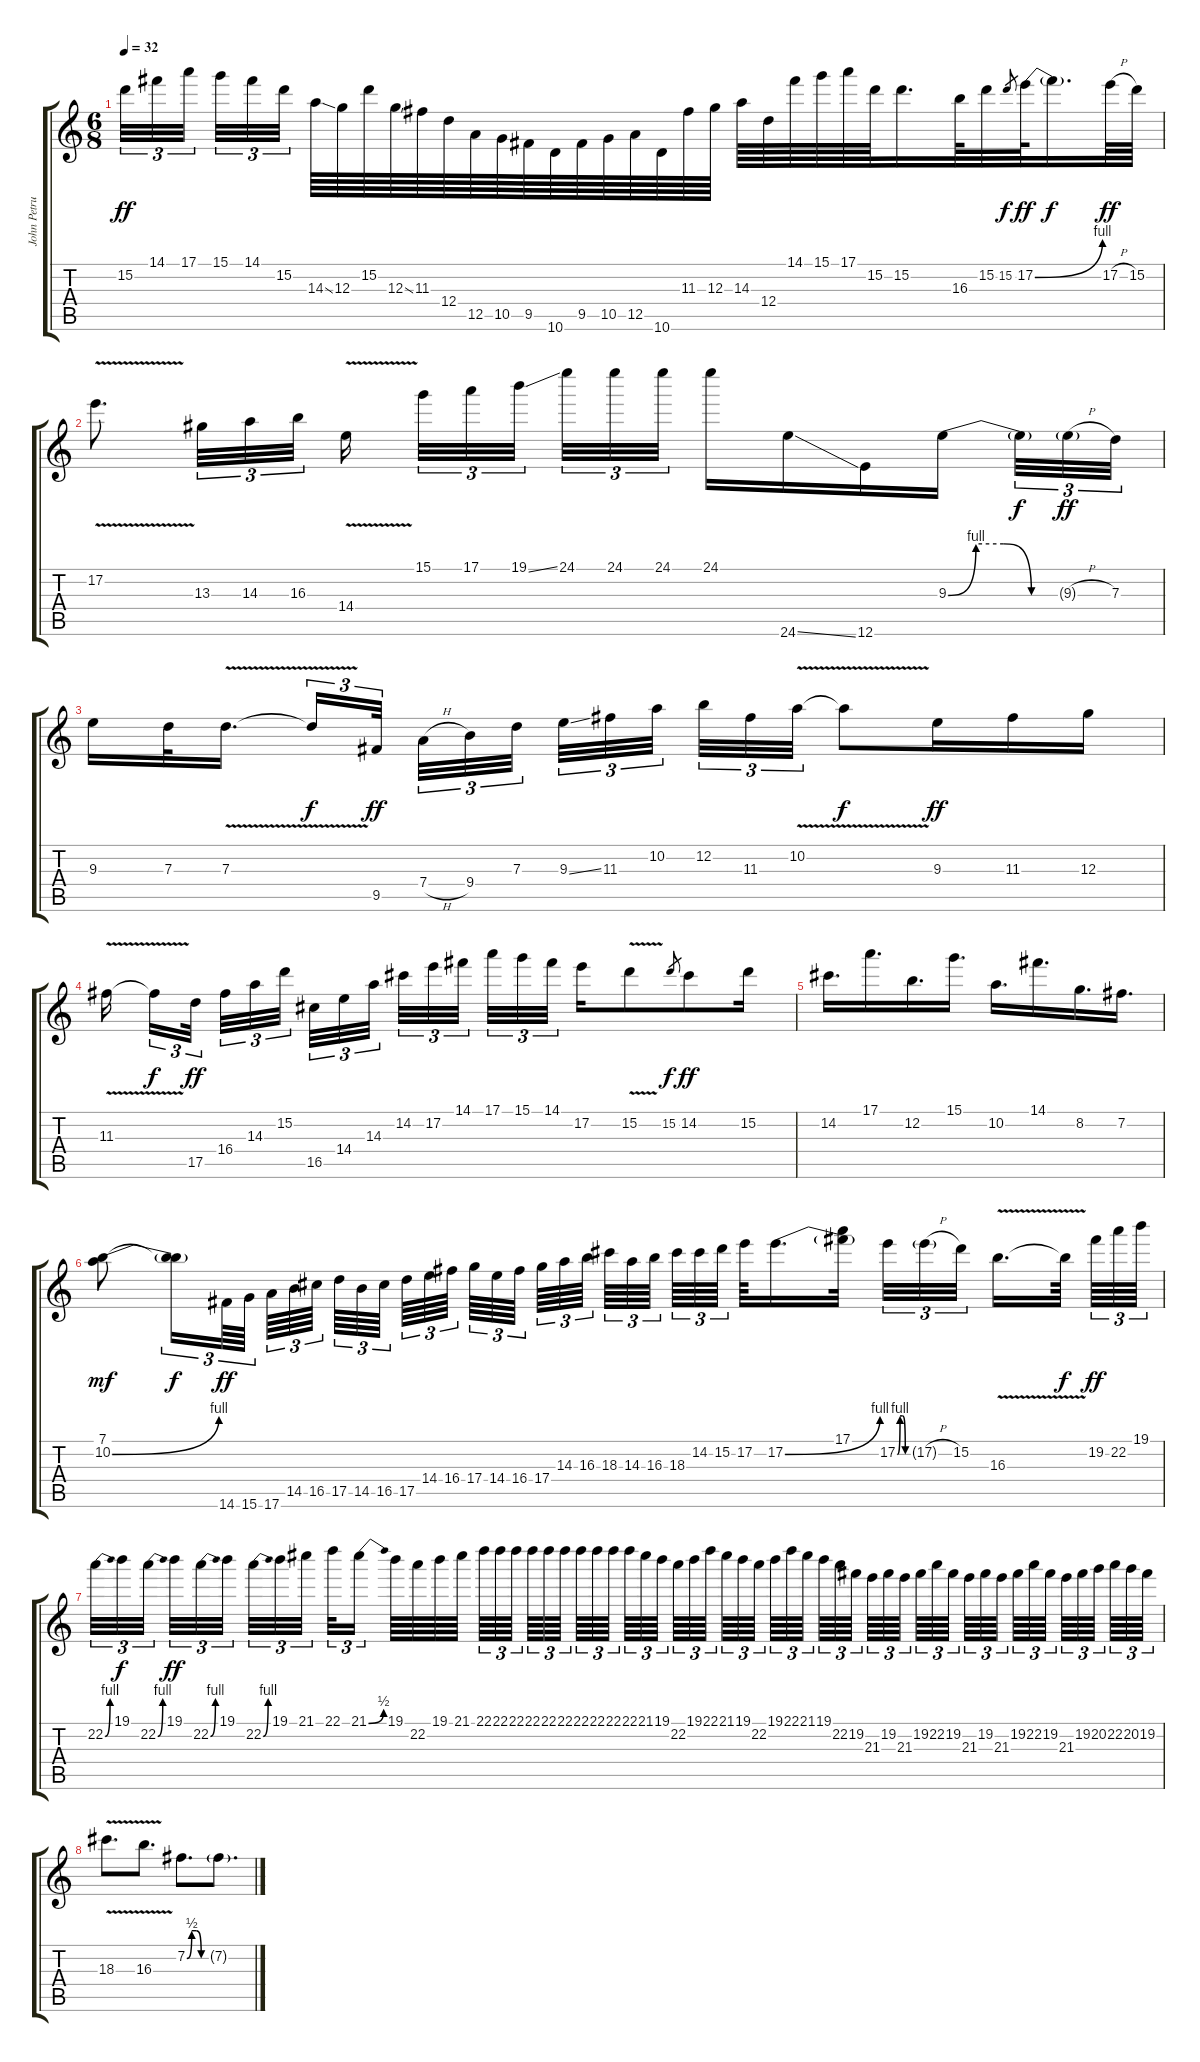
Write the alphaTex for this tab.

\track ("John Petrucci" "John Petru") {instrument acousticguitarsteel}
\staff {score tabs}
\tuning (E4 B3 G3 D3 A2 E2) {hide}
\ts (6 8)
\tempo 32
\clef g2
\ks c
15.2.32{tu (3 2) dy ff} 14.1.32{tu (3 2)} 17.1.32{tu (3 2) beam splitsecondary} 15.1.32{tu (3 2)} 14.1.32{tu (3 2)} 15.2.32{tu (3 2) beam splitsecondary} 14.3{ss}.64 12.3.64 15.2.64 12.3{ss}.64 11.3.64 12.4.64 12.5.64 10.5.64 9.5.64 10.6.64 9.5.64 10.5.64 12.5.64 10.6.64 11.3.64 12.3.64 14.3.64 12.4.64 14.1.64 15.1.64 17.1.64 15.2.64 15.2.16{d} 16.3.64 15.2.32 15.2.8{gr dy f} 17.2{be (bend 0 0 60 4)}.64{dy ff} 17.2{t}.16{d dy f} 17.2{h}.64{dy ff} 15.2.64 |
17.2{v}.8{d} 13.3.32{tu (3 2)} 14.3.32{tu (3 2)} 16.3.32{tu (3 2) beam splitsecondary} 14.4{v}.16{beam splitsecondary} 15.1.32{tu (3 2)} 17.1.32{tu (3 2)} 19.1{ss}.32{tu (3 2)} 24.1.32{tu (3 2)} 24.1.32{tu (3 2)} 24.1.32{tu (3 2) beam splitsecondary} 24.1.16 24.6{ss}.16 12.6.16 9.3{be (custom 0 0 15 4 30 4 45 0 60 0)}.16{beam splitsecondary} 9.3{t}.32{tu (3 2) dy f} 9.3{h g}.32{tu (3 2) dy ff} 7.3.32{tu (3 2)} |
9.3.16 7.3.32 7.3{v}.16{d beam splitsecondary} 7.3{t}.16{tu (3 2) dy f} 9.5.32{tu (3 2) dy ff beam splitsecondary} 7.4{h}.32{tu (3 2)} 9.4.32{tu (3 2)} 7.3.32{tu (3 2) beam splitsecondary} 9.3{ss}.32{tu (3 2)} 11.3.32{tu (3 2)} 10.2.32{tu (3 2)} 12.2.32{tu (3 2)} 11.3.32{tu (3 2)} 10.2{v}.32{tu (3 2)} 10.2{t}.8{dy f} 9.3.16{dy ff} 11.3.16 12.3.16 |
11.3{v}.16{beam splitsecondary} 11.3{t}.16{tu (3 2) dy f} 17.5.32{tu (3 2) dy ff beam splitsecondary} 16.4.32{tu (3 2)} 14.3.32{tu (3 2)} 15.2.32{tu (3 2) beam splitsecondary} 16.5.32{tu (3 2)} 14.4.32{tu (3 2)} 14.3.32{tu (3 2) beam splitsecondary} 14.2.32{tu (3 2)} 17.2.32{tu (3 2)} 14.1.32{tu (3 2) beam splitsecondary} 17.1.32{tu (3 2)} 15.1.32{tu (3 2)} 14.1.32{tu (3 2)} 17.2.16 15.2{v}.8 15.2.8{gr dy f} 14.2.8{dy ff} 15.2.16 |
14.2.16{d} 17.1.16{d} 12.2.16{d} 15.1.16{d} 10.2.16{d} 14.1.16{d} 8.2.16{d} 7.2.16{d} |
(7.1 10.2{be (bend 0 0 60 4)}).8{dy mf} (7.1{t} 10.2{t}).16{tu (3 2) dy f} 14.6.64{tu (3 2) dy ff} 15.6.64{tu (3 2) beam splitsecondary} 17.6.64{tu (3 2)} 14.5.64{tu (3 2)} 16.5.64{tu (3 2) beam splitsecondary} 17.5.64{tu (3 2)} 14.5.64{tu (3 2)} 16.5.64{tu (3 2) beam splitsecondary} 17.5.64{tu (3 2)} 14.4.64{tu (3 2)} 16.4.64{tu (3 2) beam splitsecondary} 17.4.64{tu (3 2)} 14.4.64{tu (3 2)} 16.4.64{tu (3 2) beam splitsecondary} 17.4.64{tu (3 2)} 14.3.64{tu (3 2)} 16.3.64{tu (3 2) beam splitsecondary} 18.3.64{tu (3 2)} 14.3.64{tu (3 2)} 16.3.64{tu (3 2)} 18.3.64{tu (3 2)} 14.2.64{tu (3 2)} 15.2.64{tu (3 2) beam splitsecondary} 17.2.64 17.2{be (bend 0 0 60 4)}.16{d} (17.1 17.2{t}).32{beam splitsecondary} 17.2{be (custom 0 0 15 4 30 4 45 0 60 0)}.32{tu (3 2)} 17.2{h g}.32{tu (3 2)} 15.2.32{tu (3 2) beam splitsecondary} 16.3{v}.16{d} 16.3{t}.64{dy f beam splitsecondary} 19.2.64{tu (3 2) dy ff} 22.2.64{tu (3 2)} 19.1.64{tu (3 2)} |
22.2{be (bend 0 0 60 4)}.32{tu (3 2)} 19.1.32{tu (3 2) dy f} 22.2{be (bend 0 0 60 4)}.32{tu (3 2) beam splitsecondary} 19.1.32{tu (3 2) dy ff} 22.2{be (bend 0 0 60 4)}.32{tu (3 2)} 19.1.32{tu (3 2) beam splitsecondary} 22.2{be (bend 0 0 60 4)}.32{tu (3 2)} 19.1.32{tu (3 2)} 21.1.32{tu (3 2) beam splitsecondary} 22.1.32{tu (3 2)} 21.1{be (bend 0 0 60 2)}.16{tu (3 2) beam splitsecondary} 19.1.64 22.2.64 19.1.64 21.1.64{beam splitsecondary} 22.1.64{tu (3 2)} 22.1.64{tu (3 2)} 22.1.64{tu (3 2) beam splitsecondary} 22.1.64{tu (3 2)} 22.1.64{tu (3 2)} 22.1.64{tu (3 2)} 22.1.64{tu (3 2)} 22.1.64{tu (3 2)} 22.1.64{tu (3 2) beam splitsecondary} 22.1.64{tu (3 2)} 21.1.64{tu (3 2)} 19.1.64{tu (3 2) beam splitsecondary} 22.2.64{tu (3 2)} 19.1.64{tu (3 2)} 22.1.64{tu (3 2) beam splitsecondary} 21.1.64{tu (3 2)} 19.1.64{tu (3 2)} 22.2.64{tu (3 2) beam splitsecondary} 19.1.64{tu (3 2)} 22.1.64{tu (3 2)} 21.1.64{tu (3 2) beam splitsecondary} 19.1.64{tu (3 2)} 22.2.64{tu (3 2)} 19.2.64{tu (3 2) beam splitsecondary} 21.3.64{tu (3 2)} 19.2.64{tu (3 2)} 21.3.64{tu (3 2) beam splitsecondary} 19.2.64{tu (3 2)} 22.2.64{tu (3 2)} 19.2.64{tu (3 2) beam splitsecondary} 21.3.64{tu (3 2)} 19.2.64{tu (3 2)} 21.3.64{tu (3 2) beam splitsecondary} 19.2.64{tu (3 2)} 22.2.64{tu (3 2)} 19.2.64{tu (3 2) beam splitsecondary} 21.3.64{tu (3 2)} 19.2.64{tu (3 2)} 20.2.64{tu (3 2) beam splitsecondary} 22.2.64{tu (3 2)} 20.2.64{tu (3 2)} 19.2.64{tu (3 2)} |
18.3{v}.8{d} 16.3{v}.8{d} 7.2{be (custom 0 0 15 2 30 2 45 0 60 0)}.8{d} 7.2{g}.8{d}
